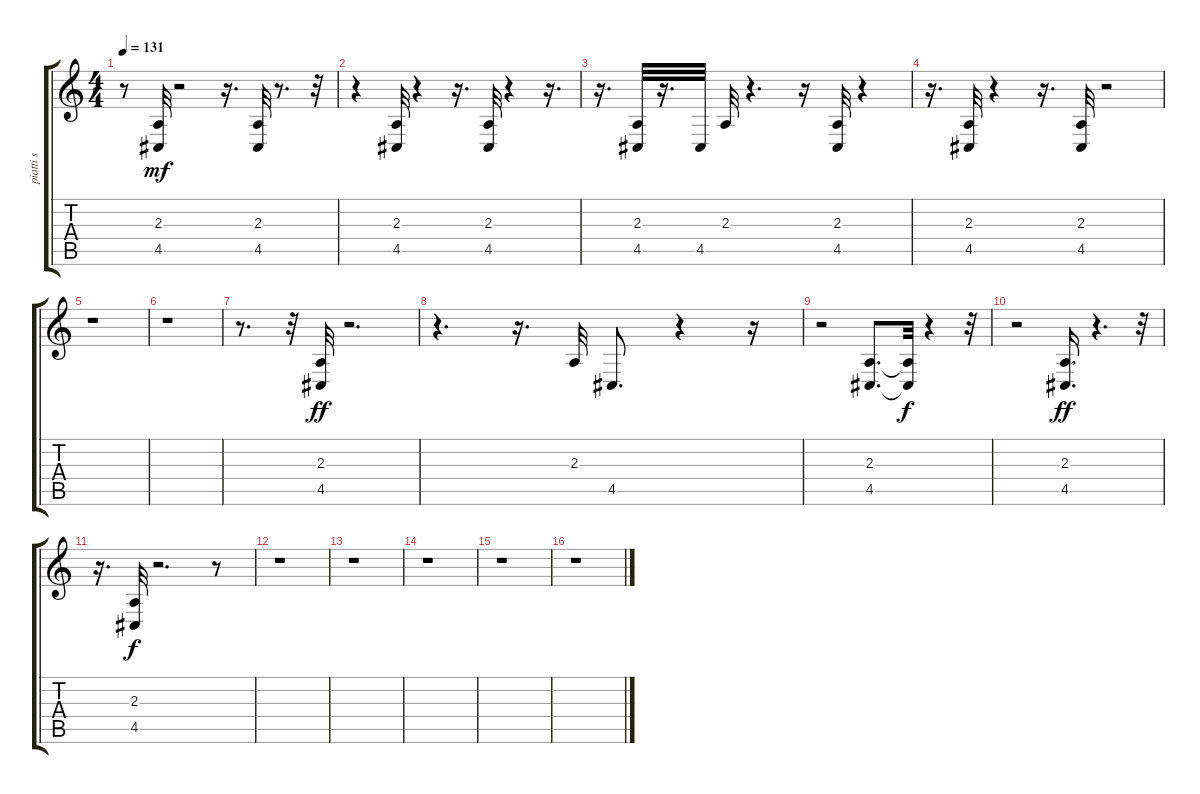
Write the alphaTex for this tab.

\track ("piatti s" "piatti s") {instrument stringensemble1}
\staff {score tabs}
\tuning (E4 B3 G3 D3 A2 E2) {hide}
\ts (4 4)
\tempo 131
\clef g2
\ks c
r.8{dy f} (2.3 4.5).32{dy mf} r.2 r.16{d} (2.3 4.5).32 r.8{d} r.32 |
r.4 (2.3 4.5).32 r.4 r.16{d} (2.3 4.5).32 r.4 r.16{d} |
r.16{d} (2.3 4.5).32 r.16{d} 4.5.32 2.3.32 r.4{d} r.16 (2.3 4.5).32 r.4 |
r.16{d} (2.3 4.5).32 r.4 r.16{d} (2.3 4.5).32 r.2 |
r.1 |
r.1 |
r.8{d} r.32 (2.3 4.5).32{dy ff} r.2{d} |
r.4{d} r.16{d} 2.3.32 4.5.8{d} r.4 r.16 |
r.2 (2.3 4.5).8{d} (2.3{t} 4.5{t}).32{dy f} r.4 r.32 |
r.2 (2.3 4.5).16{d dy ff} r.4{d} r.32 |
r.16{d} (2.3 4.5).32{dy f} r.2{d} r.8 |
r.1 |
r.1 |
r.1 |
r.1 |
r.1
